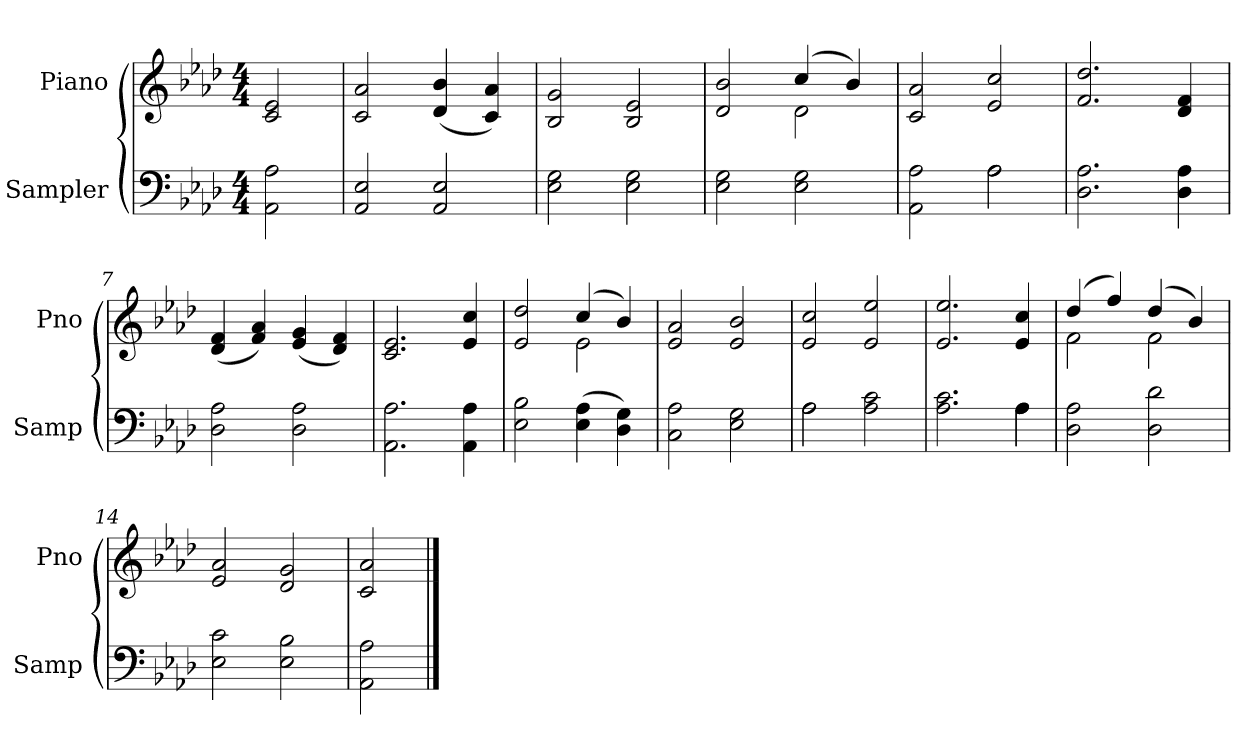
**kern	**kern
*part2	*part1
*staff2	*staff1
*I"Sampler	*I"Piano
*I'Samp	*I'Pno
*clefF4	*clefG2
*k[b-e-a-d-]	*k[b-e-a-d-]
*A-:	*A-:
*M4/4	*M4/4
=1	=1
2AA- 2A-	2c 2e-
=2	=2
2AA- 2E-	2c 2a-
2AA- 2E-	(4d- 4b-
.	4c 4a-)
=3	=3
2E- 2G	2B- 2g
2E- 2G	2B- 2e-
=4	=4
*	*^
2E- 2G	2d- 2b-	2ryy
2E- 2G	(4cc/	2d-
.	4b-/)	.
*	*v	*v
=5	=5
*^	*
2AA- 2A-	2ryy	2c 2a-
2A-\	2A-	2e- 2cc
*v	*v	*
=6	=6
2.D- 2.A-	2.f 2.dd-
4D- 4A-	4d- 4f
=7	=7
2D- 2A-	(4d- 4f
.	4f 4a-)
2D- 2A-	(4e- 4g
.	4d- 4f)
=8	=8
2.AA- 2.A-	2.c/ 2.e-/
4AA- 4A-	4e- 4cc
=9	=9
*	*^
2E- 2B-	2e- 2dd-	2ryy
(4E- 4A-	(4cc/	2e-
4D- 4G)	4b-/)	.
*	*v	*v
=10	=10
2C 2A-	2e- 2a-
2E- 2G	2e- 2b-
=11	=11
*^	*
2A-\	2A-	2e- 2cc
2A- 2c	2ryy	2e- 2ee-
=12	=12	=12
2.A- 2.c	2.ryy	2.e- 2.ee-
4A-\	4A-	4e- 4cc
*v	*v	*
=13	=13
*	*^
2D- 2A-	(4dd-/	2f
.	4ff/)	.
2D- 2d-	(4dd-/	2f
.	4b-/)	.
*	*v	*v
=14	=14
2E- 2c	2e- 2a-
2E- 2B-	2d- 2g
=15	=15
2AA- 2A-	2c 2a-
==	==
*-	*-
